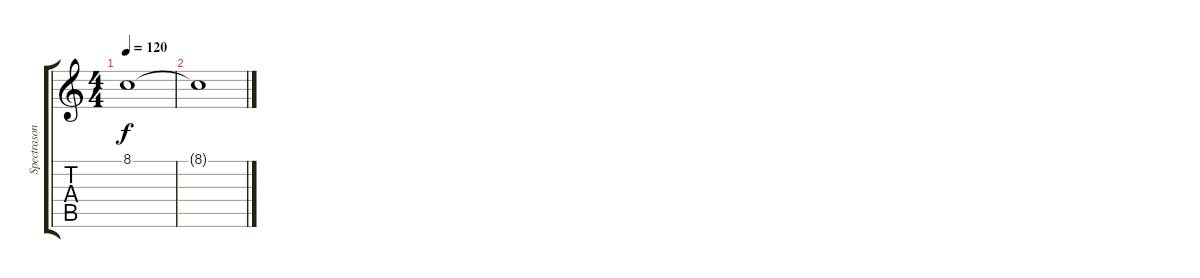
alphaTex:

\track ("Spectrasonics Omnisphere" "Spectrason") {instrument synthstrings2}
\staff {score tabs}
\tuning (E4 B3 G3 D3 A2 E2) {hide}
\ts (4 4)
\tempo 120
\clef g2
\ks c
8.1.1{dy f} |
8.1{t}.1
